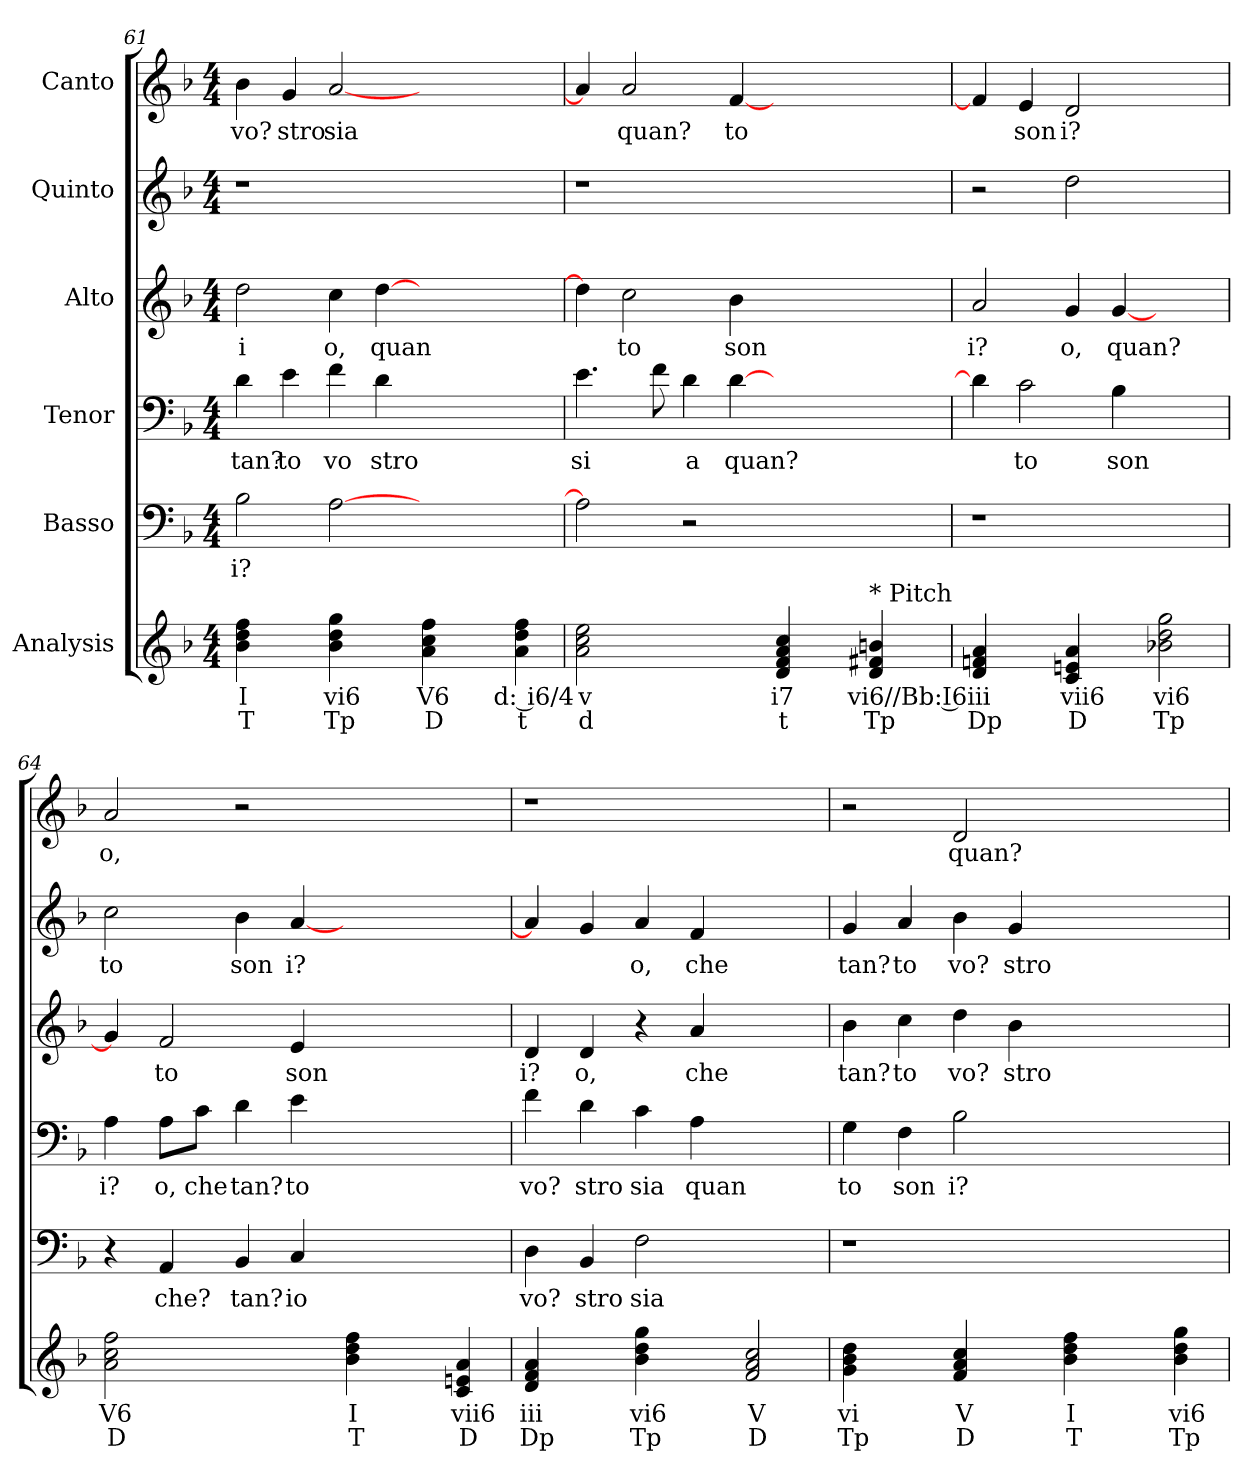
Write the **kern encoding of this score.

**kern	**text	**text	**kern	**text	**kern	**text	**kern	**text	**kern	**text	**kern	**text
*part6	*part6	*part6	*part5	*part5	*part4	*part4	*part3	*part3	*part2	*part2	*part1	*part1
*staff6	*staff6	*staff6	*staff5	*staff5	*staff4	*staff4	*staff3	*staff3	*staff2	*staff2	*staff1	*staff1
*I"Analysis	*	*	*I"Basso	*	*I"Tenor	*	*I"Alto	*	*I"Quinto	*	*I"Canto	*
*	*	*	*clefF4	*	*clefF4	*	*clefG2	*	*clefG2	*	*clefG2	*
*k[b-]	*	*	*k[b-]	*	*k[b-]	*	*k[b-]	*	*k[b-]	*	*k[b-]	*
*	*	*	*F:	*	*F:	*	*F:	*	*F:	*	*F:	*
*M4/4	*	*	*M4/4	*	*M4/4	*	*M4/4	*	*M4/4	*	*M4/4	*
=61	=61	=61	=61	=61	=61	=61	=61	=61	=61	=61	=61	=61
!	!	!	!	!LO:LY:b	!	!	!	!	!	!	!	!
!	!	!	!	!	!	!LO:LY:b	!	!	!	!	!	!
!	!	!	!	!	!	!	!	!LO:LY:b	!	!	!	!
!	!	!	!	!	!	!	!	!	!	!	!	!LO:LY:b
4b- 4dd 4ff	I	T	2B-\	i?	4d\	tan?	2dd\	i	1r	.	4b-\	vo?
!	!	!	!	!	!	!LO:LY:b	!	!	!	!	!	!
!	!	!	!	!	!	!	!	!	!	!	!	!LO:LY:b
4ryy	.	.	.	.	4e\	to	.	.	.	.	4g/	stro
!	!	!	!	!	!	!LO:LY:b	!	!	!	!	!	!
!	!	!	!	!	!	!	!	!LO:LY:b	!	!	!	!
!	!	!	!	!	!	!	!	!	!	!	!	!LO:LY:b
4b- 4dd 4gg	vi6	Tp	[2A\	.	4f\	vo	4cc\	o,	.	.	[2a/	sia
!	!	!	!	!	!	!LO:LY:b	!	!	!	!	!	!
!	!	!	!	!	!	!	!	!LO:LY:b	!	!	!	!
4ryy	.	.	.	.	4d\	stro	[4dd\	quan	.	.	.	.
4a 4cc 4ff	V6	D	2.ryy	.	2.ryy	.	2.ryy	.	2.ryy	.	2.ryy	.
4ryy	.	.	.	.	.	.	.	.	.	.	.	.
4a 4dd 4ff	d: i6/4	t	.	.	.	.	.	.	.	.	.	.
=62	=62	=62	=62	=62	=62	=62	=62	=62	=62	=62	=62	=62
!	!	!	!	!	!	!LO:LY:b	!	!	!	!	!	!
2a 2cc 2ee	v	d	2A\]	.	4.e\	si	4dd\]	.	1r	.	4a/]	.
!	!	!	!	!	!	!	!	!LO:LY:b	!	!	!	!
!	!	!	!	!	!	!	!	!	!	!	!	!LO:LY:b
.	.	.	.	.	.	.	2cc\	to	.	.	2a/	quan?
.	.	.	.	.	8f\	.	.	.	.	.	.	.
!	!	!	!	!	!	!LO:LY:b	!	!	!	!	!	!
2ryy	.	.	2r	.	4d\	a	.	.	.	.	.	.
!	!	!	!	!	!	!LO:LY:b	!	!	!	!	!	!
!	!	!	!	!	!	!	!	!LO:LY:b	!	!	!	!
!	!	!	!	!	!	!	!	!	!	!	!	!LO:LY:b
.	.	.	.	.	[4d\	quan?	4b-\	son	.	.	[4f/	to
4d 4f 4a 4cc	i7	t	2.ryy	.	2.ryy	.	2.ryy	.	2.ryy	.	2.ryy	.
4ryy	.	.	.	.	.	.	.	.	.	.	.	.
!LO:TX:a:t=* Pitch	!	!	!	!	!	!	!	!	!	!	!	!
4d 4f#X 4bn	vi6//Bb: I6	Tp	.	.	.	.	.	.	.	.	.	.
=63	=63	=63	=63	=63	=63	=63	=63	=63	=63	=63	=63	=63
!	!	!	!	!	!	!	!	!LO:LY:b	!	!	!	!
4d 4fn 4a	iii	Dp	1r	.	4d\]	.	2a/	i?	2r	.	4f/]	.
!	!	!	!	!	!	!LO:LY:b	!	!	!	!	!	!
!	!	!	!	!	!	!	!	!	!	!	!	!LO:LY:b
4ryy	.	.	.	.	2c\	to	.	.	.	.	4e/	son
!	!	!	!	!	!	!	!	!LO:LY:b	!	!	!	!
!	!	!	!	!	!	!	!	!	!	!	!	!LO:LY:b
4c 4en 4a	vii6	D	.	.	.	.	4g/	o,	2dd\	.	2d/	i?
!	!	!	!	!	!	!LO:LY:b	!	!	!	!	!	!
!	!	!	!	!	!	!	!	!LO:LY:b	!	!	!	!
4ryy	.	.	.	.	4B-\	son	[4g/	quan?	.	.	.	.
2b-X 2dd 2gg	vi6	Tp	2ryy	.	2ryy	.	2ryy	.	2ryy	.	2ryy	.
=64	=64	=64	=64	=64	=64	=64	=64	=64	=64	=64	=64	=64
!	!	!	!	!	!	!LO:LY:b	!	!	!	!	!	!
!	!	!	!	!	!	!	!	!	!	!LO:LY:b	!	!
!	!	!	!	!	!	!	!	!	!	!	!	!LO:LY:b
2a 2cc 2ff	V6	D	4r	.	4A\	i?	4g/]	.	2cc\	to	2a/	o,
!	!	!	!	!LO:LY:b	!	!	!	!	!	!	!	!
!	!	!	!	!	!	!LO:LY:b	!	!	!	!	!	!
!	!	!	!	!	!	!	!	!LO:LY:b	!	!	!	!
.	.	.	4AA/	che?	8A\L	o,	2f/	to	.	.	.	.
!	!	!	!	!	!	!LO:LY:b	!	!	!	!	!	!
.	.	.	.	.	8c\J	che	.	.	.	.	.	.
!	!	!	!	!LO:LY:b	!	!	!	!	!	!	!	!
!	!	!	!	!	!	!LO:LY:b	!	!	!	!	!	!
!	!	!	!	!	!	!	!	!	!	!LO:LY:b	!	!
2ryy	.	.	4BB-/	tan?	4d\	tan?	.	.	4b-\	son	2r	.
!	!	!	!	!LO:LY:b	!	!	!	!	!	!	!	!
!	!	!	!	!	!	!LO:LY:b	!	!	!	!	!	!
!	!	!	!	!	!	!	!	!LO:LY:b	!	!	!	!
!	!	!	!	!	!	!	!	!	!	!LO:LY:b	!	!
.	.	.	4C/	io	4e\	to	4e/	son	[4a/	i?	.	.
4b- 4dd 4ff	I	T	2.ryy	.	2.ryy	.	2.ryy	.	2.ryy	.	2.ryy	.
4ryy	.	.	.	.	.	.	.	.	.	.	.	.
4c 4en 4a	vii6	D	.	.	.	.	.	.	.	.	.	.
=65	=65	=65	=65	=65	=65	=65	=65	=65	=65	=65	=65	=65
!	!	!	!	!LO:LY:b	!	!	!	!	!	!	!	!
!	!	!	!	!	!	!LO:LY:b	!	!	!	!	!	!
!	!	!	!	!	!	!	!	!LO:LY:b	!	!	!	!
4d 4f 4a	iii	Dp	4D\	vo?	4f\	vo?	4d/	i?	4a/]	.	1r	.
!	!	!	!	!LO:LY:b	!	!	!	!	!	!	!	!
!	!	!	!	!	!	!LO:LY:b	!	!	!	!	!	!
!	!	!	!	!	!	!	!	!LO:LY:b	!	!	!	!
4ryy	.	.	4BB-/	stro	4d\	stro	4d/	o,	4g/	.	.	.
!	!	!	!	!LO:LY:b	!	!	!	!	!	!	!	!
!	!	!	!	!	!	!LO:LY:b	!	!	!	!	!	!
!	!	!	!	!	!	!	!	!	!	!LO:LY:b	!	!
4b- 4dd 4gg	vi6	Tp	2F\	sia	4c\	sia	4r	.	4a/	o,	.	.
!	!	!	!	!	!	!LO:LY:b	!	!	!	!	!	!
!	!	!	!	!	!	!	!	!LO:LY:b	!	!	!	!
!	!	!	!	!	!	!	!	!	!	!LO:LY:b	!	!
4ryy	.	.	.	.	4A\	quan	4a/	che	4f/	che	.	.
2f 2a 2cc	V	D	2ryy	.	2ryy	.	2ryy	.	2ryy	.	2ryy	.
=66	=66	=66	=66	=66	=66	=66	=66	=66	=66	=66	=66	=66
!	!	!	!	!	!	!LO:LY:b	!	!	!	!	!	!
!	!	!	!	!	!	!	!	!LO:LY:b	!	!	!	!
!	!	!	!	!	!	!	!	!	!	!LO:LY:b	!	!
4g 4b- 4dd	vi	Tp	1r	.	4G\	to	4b-\	tan?	4g/	tan?	2r	.
!	!	!	!	!	!	!LO:LY:b	!	!	!	!	!	!
!	!	!	!	!	!	!	!	!LO:LY:b	!	!	!	!
!	!	!	!	!	!	!	!	!	!	!LO:LY:b	!	!
4ryy	.	.	.	.	4F\	son	4cc\	to	4a/	to	.	.
!	!	!	!	!	!	!LO:LY:b	!	!	!	!	!	!
!	!	!	!	!	!	!	!	!LO:LY:b	!	!	!	!
!	!	!	!	!	!	!	!	!	!	!LO:LY:b	!	!
!	!	!	!	!	!	!	!	!	!	!	!	!LO:LY:b
4f 4a 4cc	V	D	.	.	2B-\	i?	4dd\	vo?	4b-\	vo?	2d/	quan?
!	!	!	!	!	!	!	!	!LO:LY:b	!	!	!	!
!	!	!	!	!	!	!	!	!	!	!LO:LY:b	!	!
4ryy	.	.	.	.	.	.	4b-\	stro	4g/	stro	.	.
4b- 4dd 4ff	I	T	2.ryy	.	2.ryy	.	2.ryy	.	2.ryy	.	2.ryy	.
4ryy	.	.	.	.	.	.	.	.	.	.	.	.
4b- 4dd 4gg	vi6	Tp	.	.	.	.	.	.	.	.	.	.
=	=	=	=	=	=	=	=	=	=	=	=	=
*-	*-	*-	*-	*-	*-	*-	*-	*-	*-	*-	*-	*-
